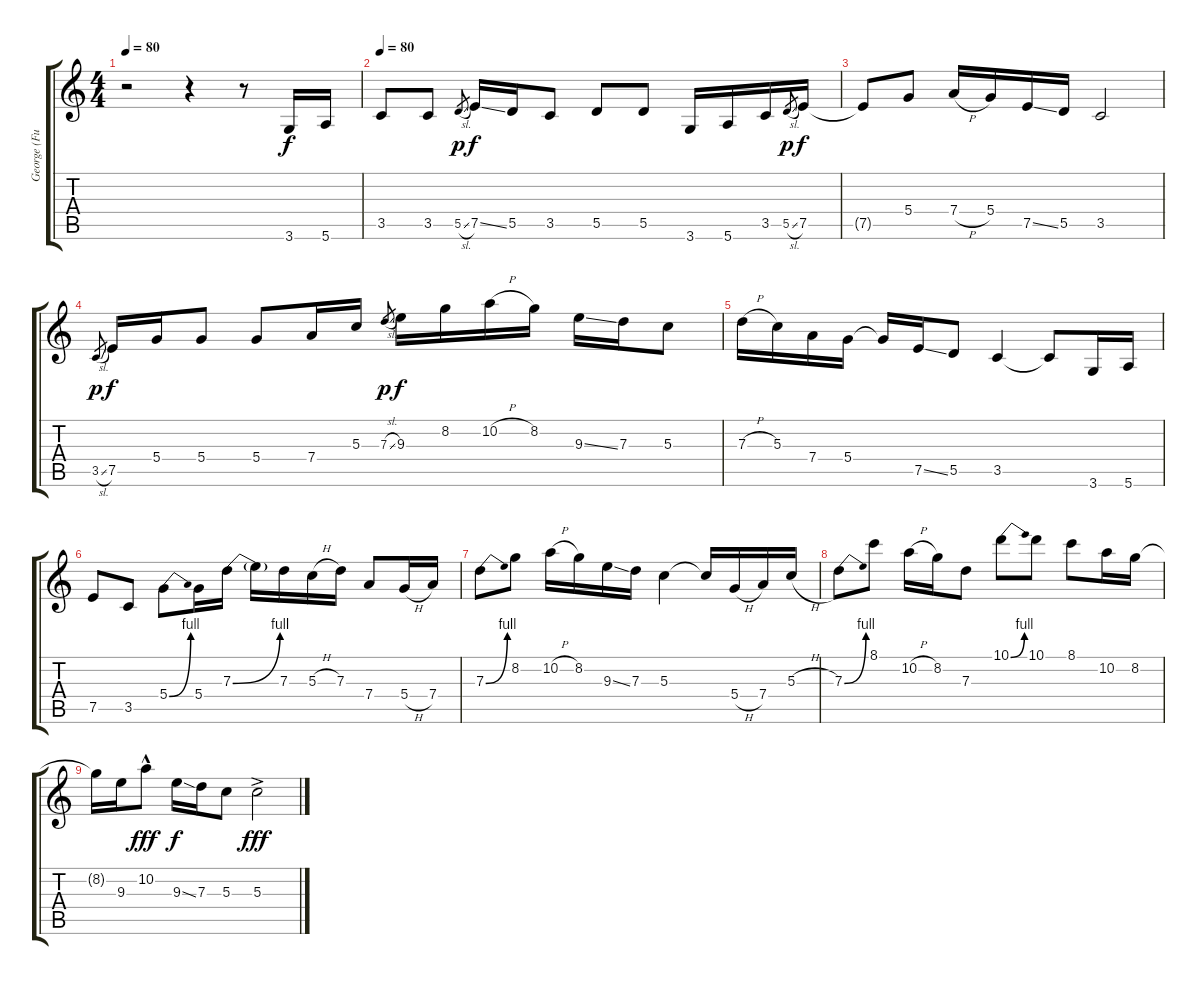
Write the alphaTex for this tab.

\track ("George (Fuzz Solo - Gtr. 2)" "George (Fu") {instrument distortionguitar}
\staff {score tabs}
\tuning (E4 B3 G3 D3 A2 E2) {hide}
\ts (4 4)
\tempo 80
\clef g2
\ks c
r.2{dy f} r.4 r.8 3.6.16 5.6.16 |
\tempo 80
3.5.8 3.5.8 5.5{sl}.8{gr dy p} 7.5{ss}.16{dy f} 5.5.16 3.5.8 5.5.8 5.5.8 3.6.16 5.6.16 3.5.16 5.5{sl}.8{gr dy p} 7.5.16{dy f} |
7.5{t}.8 5.4.8 7.4{h}.16 5.4.16 7.5{ss}.16 5.5.16 3.5.2 |
3.5{sl}.8{gr dy p} 7.5.16{dy f} 5.4.16 5.4.8 5.4.8 7.4.16 5.3.16 7.3{sl}.8{gr dy p} 9.3.16{dy f} 8.2.16 10.2{h}.16 8.2.16 9.3{ss}.16 7.3.16 5.3.8 |
7.3{h}.16 5.3.16 7.4.16 5.4.16 5.4{t}.16 7.5{ss}.16 5.5.8 3.5.4 3.5{t}.8 3.6.16 5.6.16 |
7.5.8 3.5.8 5.4{be (bend 0 0 60 4)}.8 5.4.16 7.3{be (bend 0 0 60 4)}.16 7.3{t}.16 7.3.16 5.3{h}.16 7.3.16 7.4.8 5.4{h}.16 7.4.16 |
7.3{be (bend 0 0 60 4)}.8 8.2.8 10.2{h}.16 8.2.16 9.3{ss}.16 7.3.16 5.3.4 5.3{t}.16 5.4{h}.16 7.4.16 5.3{h}.16 |
7.3{be (bend 0 0 60 4)}.8 8.1.8 10.2{h}.16 8.2.16 7.3.8 10.1{be (bend 0 0 60 4)}.8 10.1.8 8.1.8 10.2.16 8.2.16 |
8.2{t}.16 9.3.16 10.2{hac}.8{dy fff} 9.3{ss}.16{dy f} 7.3.16 5.3.8 5.3{ac}.2{dy fff}
